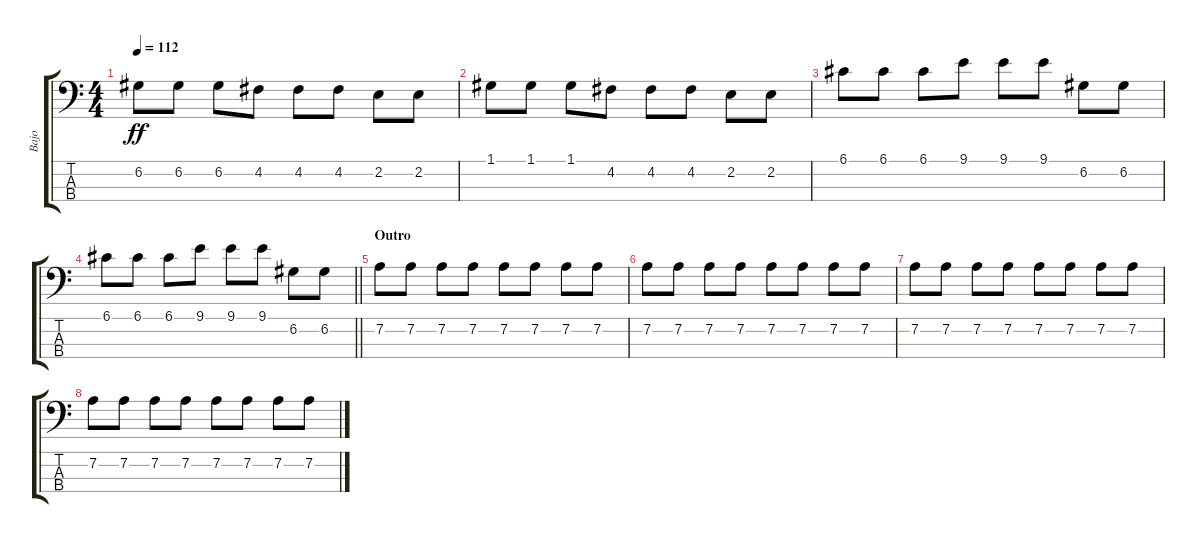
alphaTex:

\track ("Bajo" "Bajo") {instrument electricbasspick}
\staff {score tabs}
\tuning (G2 D2 A1 E1) {hide}
\ts (4 4)
\tempo 112
\clef f4
\ks c
6.2.8{dy ff} 6.2.8 6.2.8 4.2.8 4.2.8 4.2.8 2.2.8 2.2.8 |
1.1.8 1.1.8 1.1.8 4.2.8 4.2.8 4.2.8 2.2.8 2.2.8 |
6.1.8 6.1.8 6.1.8 9.1.8 9.1.8 9.1.8 6.2.8 6.2.8 |
\barLineRight lightlight
6.1.8 6.1.8 6.1.8 9.1.8 9.1.8 9.1.8 6.2.8 6.2.8 |
\section ("" "Outro")
7.2.8 7.2.8 7.2.8 7.2.8 7.2.8 7.2.8 7.2.8 7.2.8 |
7.2.8 7.2.8 7.2.8 7.2.8 7.2.8 7.2.8 7.2.8 7.2.8 |
7.2.8 7.2.8 7.2.8 7.2.8 7.2.8 7.2.8 7.2.8 7.2.8 |
7.2.8 7.2.8 7.2.8 7.2.8 7.2.8 7.2.8 7.2.8 7.2.8
